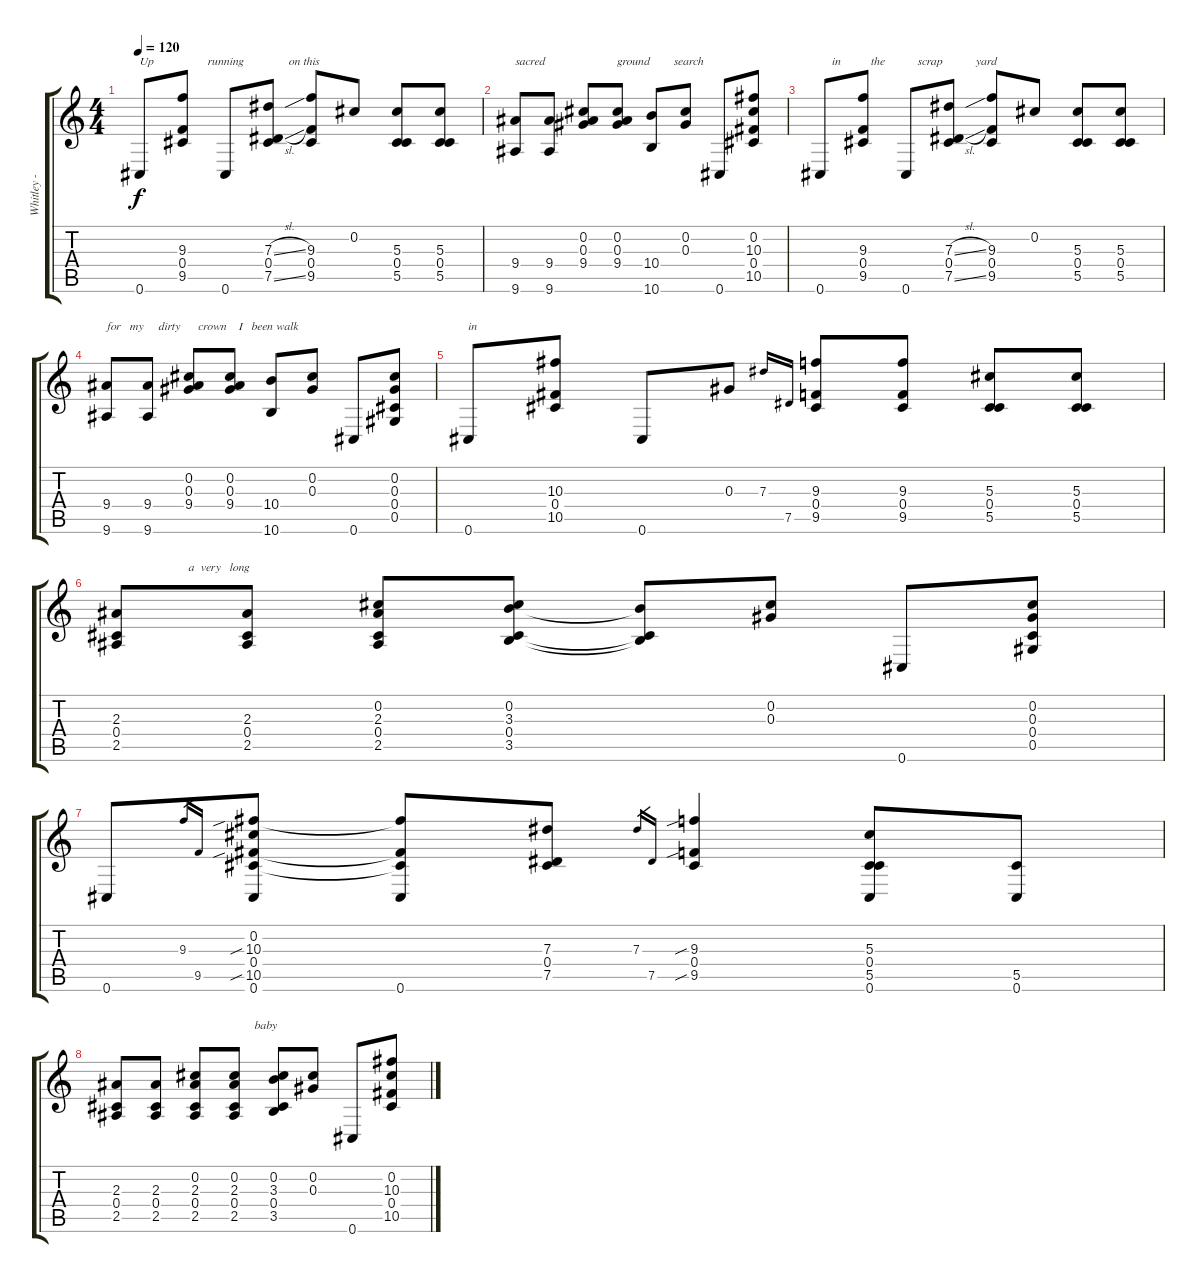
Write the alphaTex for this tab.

\track ("Whitley - C#G#C#G#C#C#" "Whitley - ") {instrument acousticguitarsteel}
\staff {score tabs}
\tuning (Db4 Db4 Ab3 Db3 Ab2 Db2) {hide}
\ts (4 4)
\tempo 120
\clef g2
\ks c
0.6.8{txt "Up                  running               on this" dy f} (9.3 0.4 9.5).8 0.6.8 (7.3{sl} 0.4 7.5{sl}).8 (9.3 0.4 9.5).8 0.2.8 (5.3 0.4 5.5).8 (5.3 0.4 5.5).8 |
(9.4 9.6).8{txt "sacred                        ground        search"} (9.4 9.6).8 (0.2 0.3 9.4).8 (0.2 0.3 9.4).8 (10.4 10.6).8 (0.2 0.3).8 0.6.8 (0.2 10.3 0.4 10.5).8 |
0.6.8{txt "    in          the           scrap           yard"} (9.3 0.4 9.5).8 0.6.8 (7.3{sl} 0.4 7.5{sl}).8 (9.3 0.4 9.5).8 0.2.8 (5.3 0.4 5.5).8 (5.3 0.4 5.5).8 |
(9.4 9.6).8{txt "for   my     dirty      crown    I   been walk"} (9.4 9.6).8 (0.2 0.3 9.4).8 (0.2 0.3 9.4).8 (10.4 10.6).8 (0.2 0.3).8 0.6.8 (0.2 0.3 0.4 0.5).8 |
0.6.8{txt "in"} (10.3 0.4 10.5).8 0.6.8 0.3.8 7.3.16{gr onbeat} 7.5.16{gr onbeat} (9.3 0.4 9.5).8 (9.3 0.4 9.5).8 (5.3 0.4 5.5).8 (5.3 0.4 5.5).8 |
(2.3 0.4 2.5).8{txt "                        a  very   long   "} (2.3 0.4 2.5).8 (0.2 2.3 0.4 2.5).8 (0.2 3.3 0.4 3.5).8 (3.3{t} 0.4{t} 3.5{t}).8 (0.2 0.3).8 0.6.8 (0.2 0.3 0.4 0.5).8 |
0.6.8 9.3.16{gr} 9.5.16{gr} (0.2 10.3{sib} 0.4 10.5{sib} 0.6).8 (10.3{t} 0.4{t} 10.5{t} 0.6).8 (7.3 0.4 7.5).8 7.3.16{gr} 7.5.16{gr} (9.3{sib} 0.4 9.5{sib}).4 (5.3 0.4 5.5 0.6).8 (5.5 0.6).8 |
(2.3 0.4 2.5).8{txt "                                              baby"} (2.3 0.4 2.5).8 (0.2 2.3 0.4 2.5).8 (0.2 2.3 0.4 2.5).8 (0.2 3.3 0.4 3.5).8 (0.2 0.3).8 0.6.8 (0.2 10.3 0.4 10.5).8
